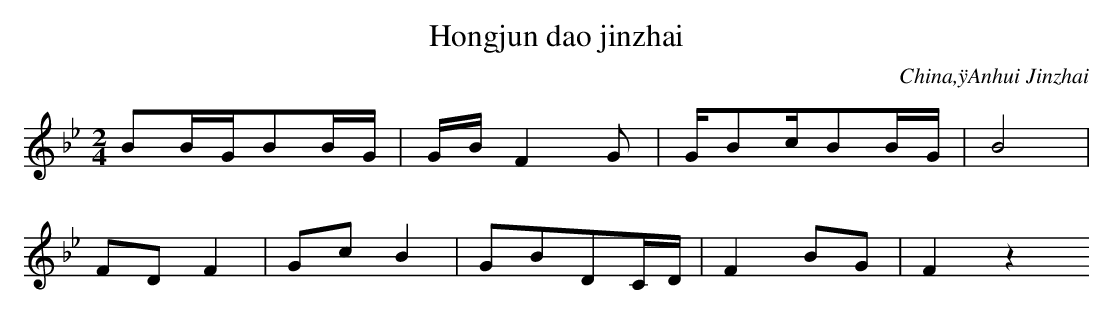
X:1
T: Hongjun dao jinzhai
O: China,ÿAnhui Jinzhai
M: 2/4
L: 1/16
K: Bb
B2BGB2BG | GBF4G2 | GB2cB2BG | B8 |
F2D2F4 | G2c2B4 | G2B2D2CD | F4B2G2 | F4z4
